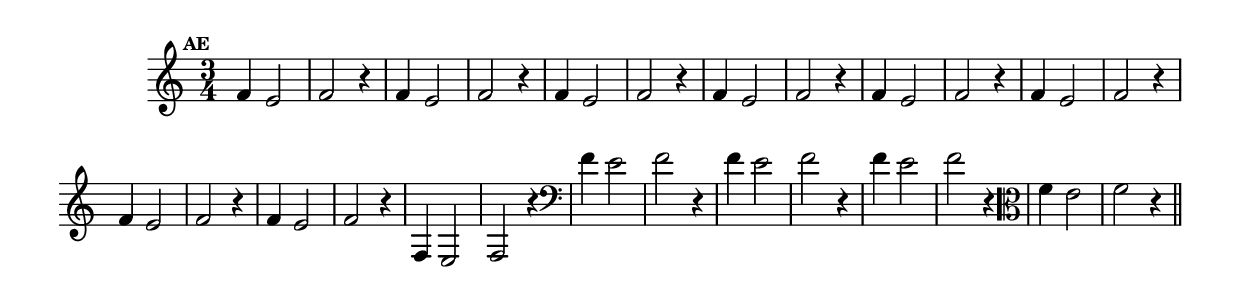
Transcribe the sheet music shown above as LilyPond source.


\version "2.14.2"

%\header { texidoc="Perguntas e Respostas"}

\relative c' {

  \override Staff.TimeSignature #'style = #'()
  \time 3/4 
  \override Score.BarNumber #'transparent = ##t
                                %\override Score.RehearsalMark #'font-family = #'roman
  \override Score.RehearsalMark #'font-size = #-2
  \override Score.BarNumber #'transparent = ##t
  \set Score.markFormatter = #format-mark-numbers

  \mark 30 

                                % CLARINETE

  \tag #'cl {
    f4 e2 | f r4 
  }

                                % FLAUTA

  \tag #'fl {
    f4 e2 | f r4 
  }

                                % OBOÉ

  \tag #'ob {
    f4 e2 | f r4 
  }

                                % SAX ALTO

  \tag #'saxa {
    f4 e2 | f r4 
  }

                                % SAX TENOR

  \tag #'saxt {
    f4 e2 | f r4 
  }

                                % SAX GENES

  \tag #'saxg {
    f4 e2 | f r4 
  }

                                % TROMPETE

  \tag #'tpt {
    f4 e2 | f r4 
  }

                                % TROMPA

  \tag #'tpa {
    f4 e2 | f r4 
  }

                                % TROMPA OP

  \tag #'tpaop {
    f,4 e2 | f r4 
  }

                                % TROMBONE

  \tag #'tbn {
    \clef bass
    f'4 e2 | f r4 
  }

                                % TUBA MIB

  \tag #'tbamib {
    \clef bass
    f4 e2 | f r4 
  }

                                % TUBA SIB

  \tag #'tbasib {
    \clef bass
    f4 e2 | f r4 
  }

                                % VIOLA

  \tag #'vla {
    \clef alto
    f4 e2 | f r4 
  }

                                % FINAL

  \bar "||"

}
